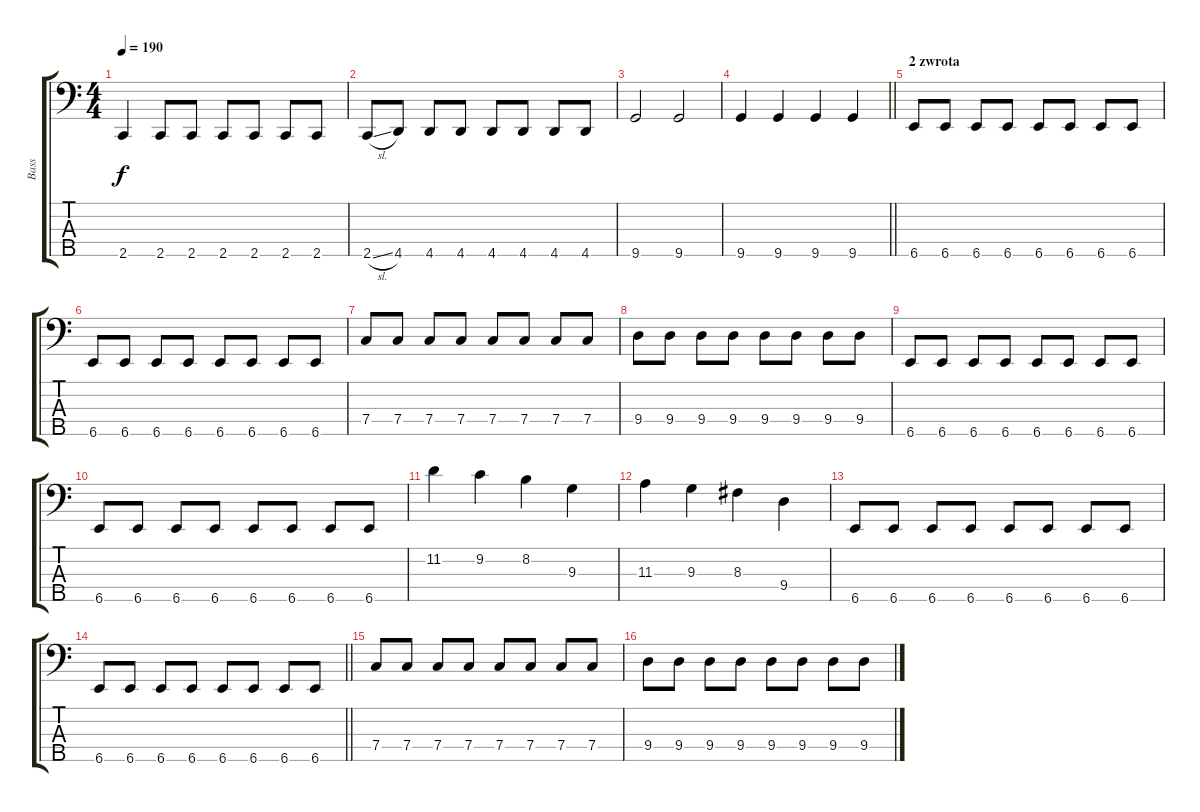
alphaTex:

\track ("Bass" "Bass") {instrument electricbasspick}
\staff {score tabs}
\tuning (Ab2 Eb2 Bb1 F1 Bb0) {hide}
\ts (4 4)
\tempo 190
\clef f4
\ks c
2.5.4{dy f} 2.5.8 2.5.8 2.5.8 2.5.8 2.5.8 2.5.8 |
2.5{sl}.8 4.5.8 4.5.8 4.5.8 4.5.8 4.5.8 4.5.8 4.5.8 |
9.5.2 9.5.2 |
\barLineRight lightlight
9.5.4 9.5.4 9.5.4 9.5.4 |
\section ("" "2 zwrota")
6.5.8 6.5.8 6.5.8 6.5.8 6.5.8 6.5.8 6.5.8 6.5.8 |
6.5.8 6.5.8 6.5.8 6.5.8 6.5.8 6.5.8 6.5.8 6.5.8 |
7.4.8 7.4.8 7.4.8 7.4.8 7.4.8 7.4.8 7.4.8 7.4.8 |
9.4.8 9.4.8 9.4.8 9.4.8 9.4.8 9.4.8 9.4.8 9.4.8 |
6.5.8 6.5.8 6.5.8 6.5.8 6.5.8 6.5.8 6.5.8 6.5.8 |
6.5.8 6.5.8 6.5.8 6.5.8 6.5.8 6.5.8 6.5.8 6.5.8 |
11.2.4 9.2.4 8.2.4 9.3.4 |
11.3.4 9.3.4 8.3.4 9.4.4 |
6.5.8 6.5.8 6.5.8 6.5.8 6.5.8 6.5.8 6.5.8 6.5.8 |
\barLineRight lightlight
6.5.8 6.5.8 6.5.8 6.5.8 6.5.8 6.5.8 6.5.8 6.5.8 |
7.4.8 7.4.8 7.4.8 7.4.8 7.4.8 7.4.8 7.4.8 7.4.8 |
9.4.8 9.4.8 9.4.8 9.4.8 9.4.8 9.4.8 9.4.8 9.4.8
